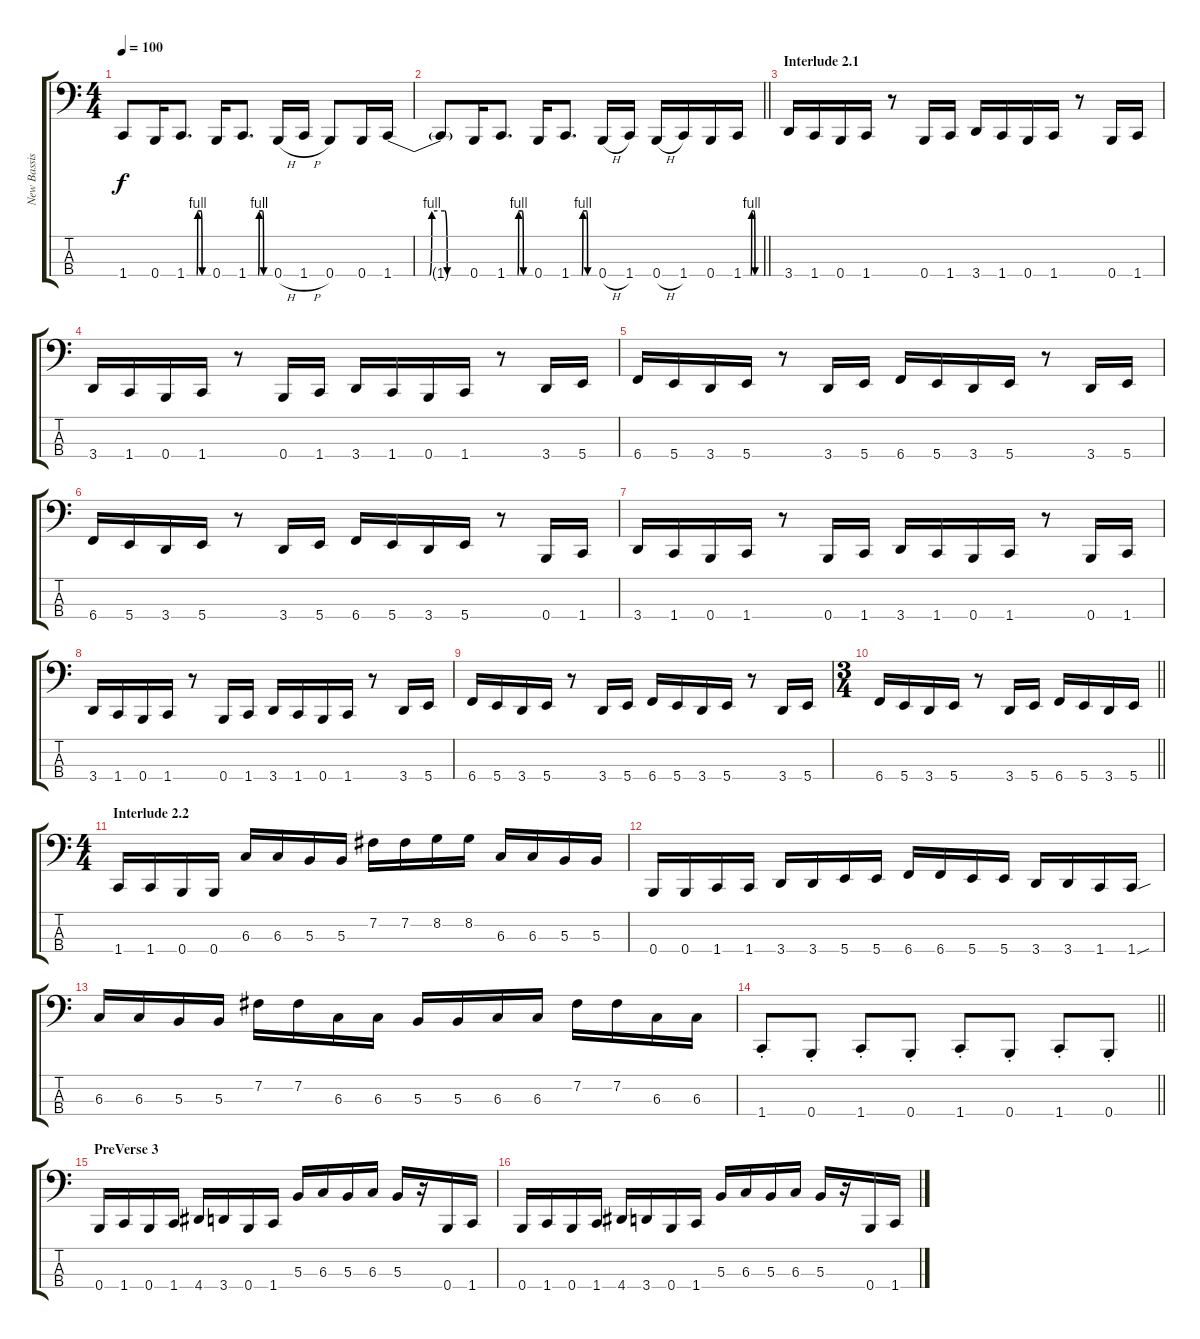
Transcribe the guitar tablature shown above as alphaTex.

\track ("New Bassist" "New Bassis") {instrument electricbasspick}
\staff {score tabs}
\tuning (E2 B1 Gb1 B0) {hide}
\ts (4 4)
\tempo 100
\clef f4
\ks c
1.4{t}.8{dy f} 0.4.16 1.4{be (custom 0 0 28 0 30 4 40 4 42 0 60 0)}.8{d} 0.4.16 1.4{be (custom 0 0 28 0 30 4 40 4 42 0 60 0)}.8{d} 0.4{h}.16 1.4{h}.16 0.4.8 0.4.16 1.4{be (custom 0 0 28 0 30 4 40 4 42 0 60 0)}.16 |
\barLineRight lightlight
1.4{t}.8 0.4.16 1.4{be (custom 0 0 28 0 30 4 40 4 42 0 60 0)}.8{d} 0.4.16 1.4{be (custom 0 0 28 0 30 4 40 4 42 0 60 0)}.8{d} 0.4{h}.16 1.4.16 0.4{h}.16 1.4.16 0.4.16 1.4{be (custom 0 0 28 0 30 4 40 4 42 0 60 0)}.16 |
\section ("" "Interlude 2.1")
3.4.16 1.4.16 0.4.16 1.4.16 r.8 0.4.16 1.4.16 3.4.16 1.4.16 0.4.16 1.4.16 r.8 0.4.16 1.4.16 |
3.4.16 1.4.16 0.4.16 1.4.16 r.8 0.4.16 1.4.16 3.4.16 1.4.16 0.4.16 1.4.16 r.8 3.4.16 5.4.16 |
6.4.16 5.4.16 3.4.16 5.4.16 r.8 3.4.16 5.4.16 6.4.16 5.4.16 3.4.16 5.4.16 r.8 3.4.16 5.4.16 |
6.4.16 5.4.16 3.4.16 5.4.16 r.8 3.4.16 5.4.16 6.4.16 5.4.16 3.4.16 5.4.16 r.8 0.4.16 1.4.16 |
3.4.16 1.4.16 0.4.16 1.4.16 r.8 0.4.16 1.4.16 3.4.16 1.4.16 0.4.16 1.4.16 r.8 0.4.16 1.4.16 |
3.4.16 1.4.16 0.4.16 1.4.16 r.8 0.4.16 1.4.16 3.4.16 1.4.16 0.4.16 1.4.16 r.8 3.4.16 5.4.16 |
6.4.16 5.4.16 3.4.16 5.4.16 r.8 3.4.16 5.4.16 6.4.16 5.4.16 3.4.16 5.4.16 r.8 3.4.16 5.4.16 |
\ts (3 4)
\barLineRight lightlight
6.4.16 5.4.16 3.4.16 5.4.16 r.8 3.4.16 5.4.16 6.4.16 5.4.16 3.4.16 5.4.16 |
\ts (4 4)
\section ("" "Interlude 2.2")
1.4.16 1.4.16 0.4.16 0.4.16 6.3.16 6.3.16 5.3.16 5.3.16 7.2.16 7.2.16 8.2.16 8.2.16 6.3.16 6.3.16 5.3.16 5.3.16 |
0.4.16 0.4.16 1.4.16 1.4.16 3.4.16 3.4.16 5.4.16 5.4.16 6.4.16 6.4.16 5.4.16 5.4.16 3.4.16 3.4.16 1.4.16 1.4{sou}.16 |
6.3.16 6.3.16 5.3.16 5.3.16 7.2.16 7.2.16 6.3.16 6.3.16 5.3.16 5.3.16 6.3.16 6.3.16 7.2.16 7.2.16 6.3.16 6.3.16 |
\barLineRight lightlight
1.4{st}.8 0.4{st}.8 1.4{st}.8 0.4{st}.8 1.4{st}.8 0.4{st}.8 1.4{st}.8 0.4{st}.8 |
\section ("" "PreVerse 3")
0.4.16 1.4.16 0.4.16 1.4.16 4.4.16 3.4.16 0.4.16 1.4.16 5.3.16 6.3.16 5.3.16 6.3.16 5.3.16 r.16 0.4.16 1.4.16 |
0.4.16 1.4.16 0.4.16 1.4.16 4.4.16 3.4.16 0.4.16 1.4.16 5.3.16 6.3.16 5.3.16 6.3.16 5.3.16 r.16 0.4.16 1.4.16
